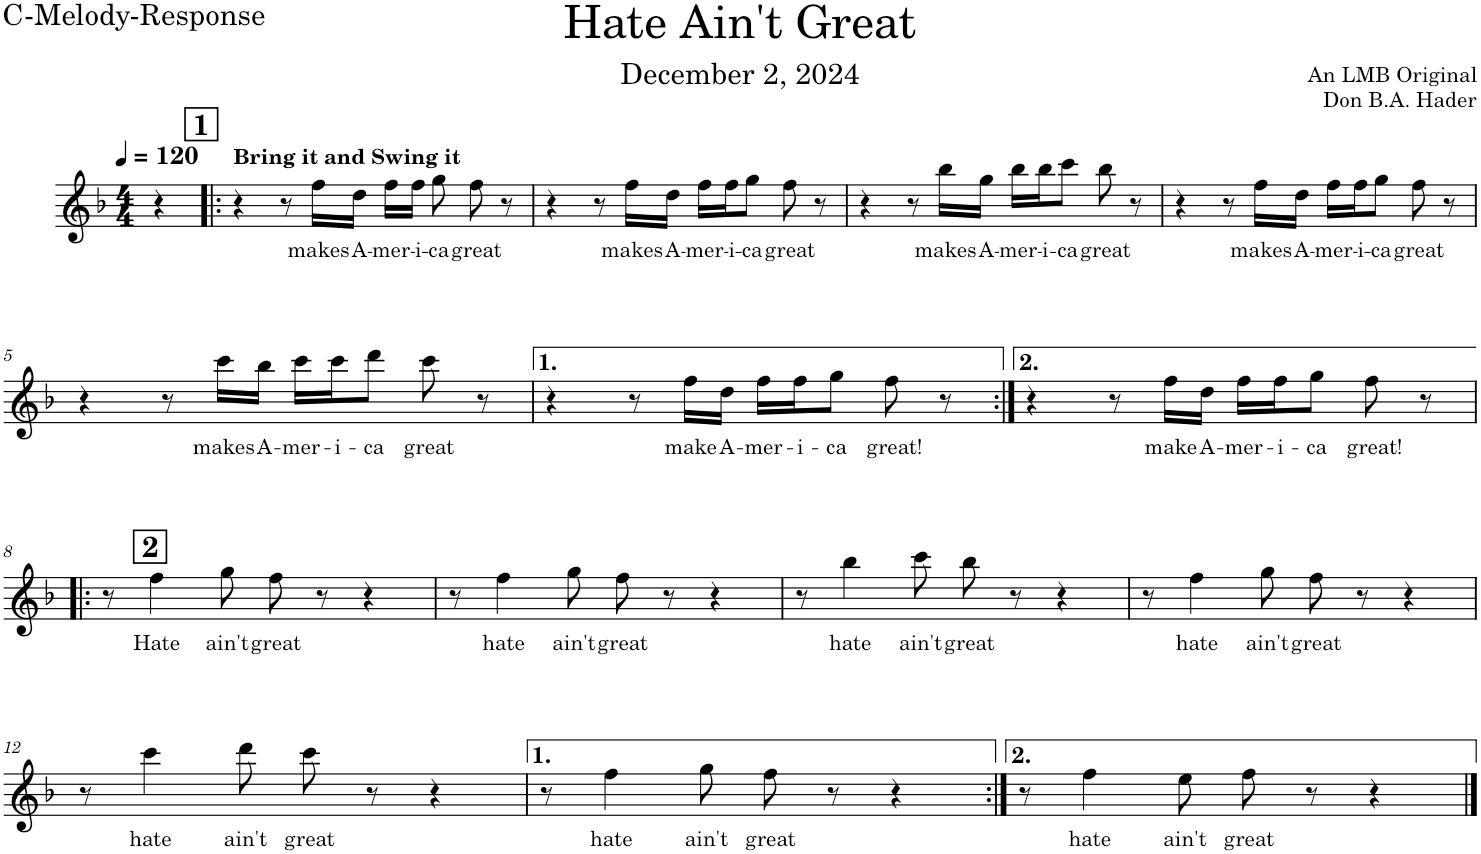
**kern	**text
*part1	*part1
*staff1	*staff1
*I"C Melody	*
*I'C-1	*
*clefG2	*
*k[b-]	*
*M4/4	*
*MM120	*
=	=
4r	.
!!LO:REH:place=s1:a:B:cj:fs=14:t=1
=1!|:	=1!|:
!LO:TX:a:B:t=Bring it and Swing it	!
4r	.
8r	.
!	!LO:LY:b
16ff\LL	makes
!	!LO:LY:b
16dd\JJ	A-
!	!LO:LY:b
16ff\LL	-mer-
!	!LO:LY:b
16ff\JJ	-i-
!	!LO:LY:b
8gg\	-ca
!	!LO:LY:b
8ff\	great
8r	.
=2	=2
4r	.
8r	.
!	!LO:LY:b
16ff\LL	makes
!	!LO:LY:b
16dd\JJ	A-
!	!LO:LY:b
16ff\LL	-mer-
!	!LO:LY:b
16ff\J	-i-
!	!LO:LY:b
8gg\J	-ca
!	!LO:LY:b
8ff\	great
8r	.
=3	=3
4r	.
8r	.
!	!LO:LY:b
16bb-\LL	makes
!	!LO:LY:b
16gg\JJ	A-
!	!LO:LY:b
16bb-\LL	-mer-
!	!LO:LY:b
16bb-\J	-i-
!	!LO:LY:b
8ccc\J	-ca
!	!LO:LY:b
8bb-\	great
8r	.
=4	=4
4r	.
8r	.
!	!LO:LY:b
16ff\LL	makes
!	!LO:LY:b
16dd\JJ	A-
!	!LO:LY:b
16ff\LL	-mer-
!	!LO:LY:b
16ff\J	-i-
!	!LO:LY:b
8gg\J	-ca
!	!LO:LY:b
8ff\	great
8r	.
!!LO:LB:g=z
=5	=5
4r	.
8r	.
!	!LO:LY:b
16ccc\LL	makes
!	!LO:LY:b
16bb-\JJ	A-
!	!LO:LY:b
16ccc\LL	-mer-
!	!LO:LY:b
16ccc\J	-i-
!	!LO:LY:b
8ddd\J	-ca
!	!LO:LY:b
8ccc\	great
8r	.
=6	=6
4r	.
8r	.
!	!LO:LY:b
16ff\LL	make
!	!LO:LY:b
16dd\JJ	A-
!	!LO:LY:b
16ff\LL	-mer-
!	!LO:LY:b
16ff\J	-i-
!	!LO:LY:b
8gg\J	-ca
!	!LO:LY:b
8ff\	great!
8r	.
=7:|!	=7:|!
4r	.
8r	.
!	!LO:LY:b
16ff\LL	make
!	!LO:LY:b
16dd\JJ	A-
!	!LO:LY:b
16ff\LL	-mer-
!	!LO:LY:b
16ff\J	-i-
!	!LO:LY:b
8gg\J	-ca
!	!LO:LY:b
8ff\	great!
8r	.
!!LO:LB:g=z
!!LO:REH:place=s1:a:B:cj:fs=14:t=2:qo=0.5
=8!|:	=8!|:
8r	.
!	!LO:LY:b
4ff\	Hate
!	!LO:LY:b
8gg\	ain't
!	!LO:LY:b
8ff\	great
8r	.
4r	.
=9	=9
8r	.
!	!LO:LY:b
4ff\	hate
!	!LO:LY:b
8gg\	ain't
!	!LO:LY:b
8ff\	great
8r	.
4r	.
=10	=10
8r	.
!	!LO:LY:b
4bb-\	hate
!	!LO:LY:b
8ccc\	ain't
!	!LO:LY:b
8bb-\	great
8r	.
4r	.
=11	=11
8r	.
!	!LO:LY:b
4ff\	hate
!	!LO:LY:b
8gg\	ain't
!	!LO:LY:b
8ff\	great
8r	.
4r	.
!!LO:LB:g=z
=12	=12
8r	.
!	!LO:LY:b
4ccc\	hate
!	!LO:LY:b
8ddd\	ain't
!	!LO:LY:b
8ccc\	great
8r	.
4r	.
=13	=13
8r	.
!	!LO:LY:b
4ff\	hate
!	!LO:LY:b
8gg\	ain't
!	!LO:LY:b
8ff\	great
8r	.
4r	.
=14:|!	=14:|!
8r	.
!	!LO:LY:b
4ff\	hate
!	!LO:LY:b
8ee\	ain't
!	!LO:LY:b
8ff\	great
8r	.
4r	.
==	==
*-	*-
